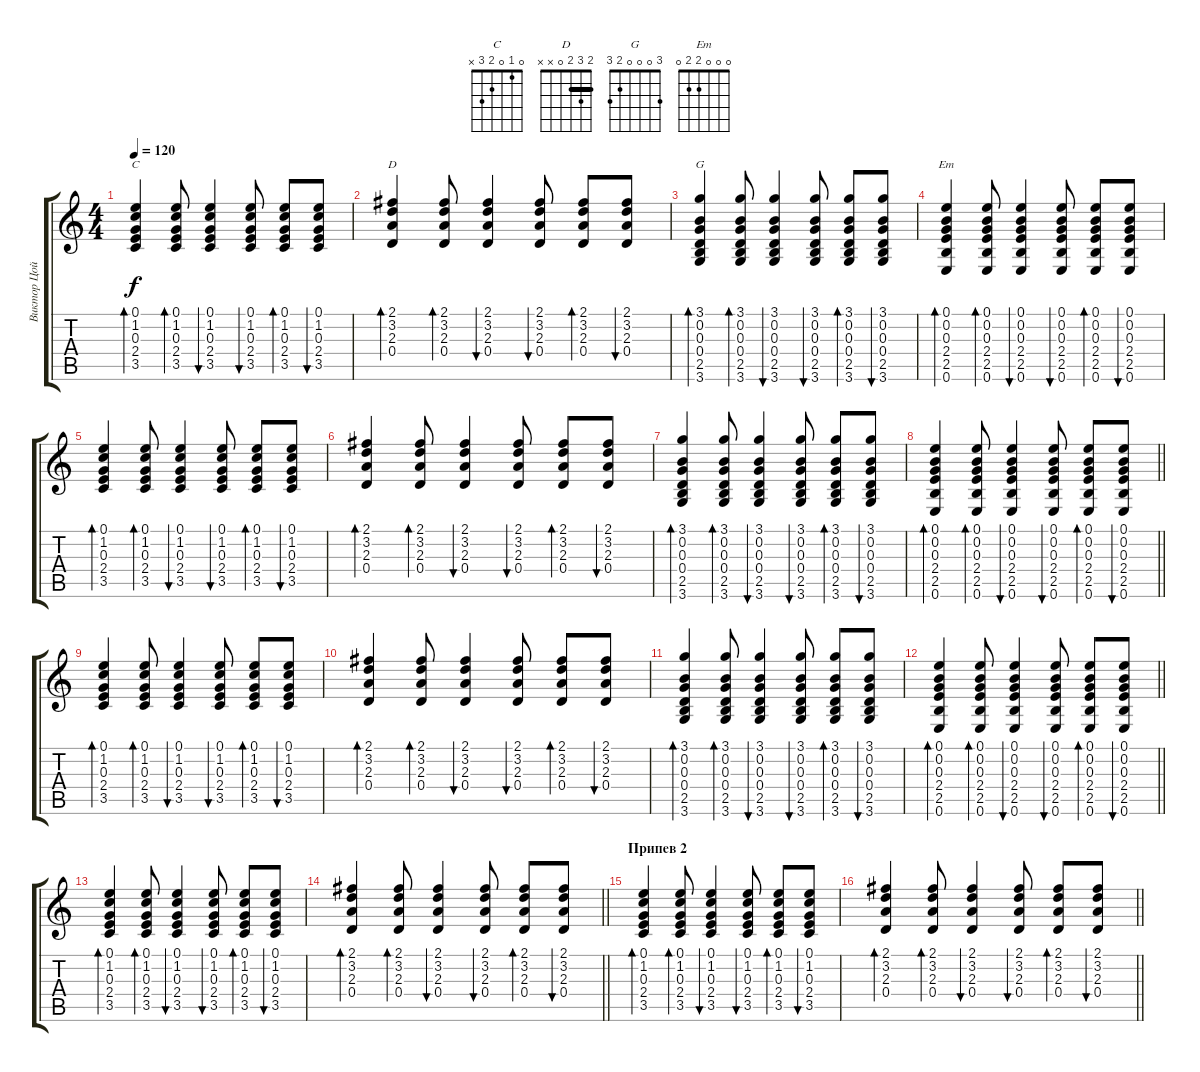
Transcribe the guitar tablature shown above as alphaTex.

\track ("Виктор Цой" "Виктор Цой") {instrument acousticguitarsteel}
\staff {score tabs}
\tuning (E4 B3 G3 D3 A2 E2) {hide}
\chord ("C" 0 1 0 2 3 x)
\chord ("D" 2 3 2 0 x x) {barre 2}
\chord ("G" 3 0 0 0 2 3)
\chord ("Em" 0 0 0 2 2 0)
\ts (4 4)
\tempo 120
\clef g2
\ks c
(0.1 1.2 0.3 2.4 3.5).4{bd 60 ch "C" dy f} (0.1 1.2 0.3 2.4 3.5).8{bd 60} (0.1 1.2 0.3 2.4 3.5).4{bu 60} (0.1 1.2 0.3 2.4 3.5).8{bu 60} (0.1 1.2 0.3 2.4 3.5).8{bd 60} (0.1 1.2 0.3 2.4 3.5).8{bu 60} |
(2.1 3.2 2.3 0.4).4{bd 60 ch "D"} (2.1 3.2 2.3 0.4).8{bd 60} (2.1 3.2 2.3 0.4).4{bu 60} (2.1 3.2 2.3 0.4).8{bu 60} (2.1 3.2 2.3 0.4).8{bd 60} (2.1 3.2 2.3 0.4).8{bu 60} |
(3.1 0.2 0.3 0.4 2.5 3.6).4{bd 60 ch "G"} (3.1 0.2 0.3 0.4 2.5 3.6).8{bd 60} (3.1 0.2 0.3 0.4 2.5 3.6).4{bu 60} (3.1 0.2 0.3 0.4 2.5 3.6).8{bu 60} (3.1 0.2 0.3 0.4 2.5 3.6).8{bd 60} (3.1 0.2 0.3 0.4 2.5 3.6).8{bu 60} |
(0.1 0.2 0.3 2.4 2.5 0.6).4{bd 60 ch "Em"} (0.1 0.2 0.3 2.4 2.5 0.6).8{bd 60} (0.1 0.2 0.3 2.4 2.5 0.6).4{bu 60} (0.1 0.2 0.3 2.4 2.5 0.6).8{bu 60} (0.1 0.2 0.3 2.4 2.5 0.6).8{bd 60} (0.1 0.2 0.3 2.4 2.5 0.6).8{bu 60} |
(0.1 1.2 0.3 2.4 3.5).4{bd 60} (0.1 1.2 0.3 2.4 3.5).8{bd 60} (0.1 1.2 0.3 2.4 3.5).4{bu 60} (0.1 1.2 0.3 2.4 3.5).8{bu 60} (0.1 1.2 0.3 2.4 3.5).8{bd 60} (0.1 1.2 0.3 2.4 3.5).8{bu 60} |
(2.1 3.2 2.3 0.4).4{bd 60} (2.1 3.2 2.3 0.4).8{bd 60} (2.1 3.2 2.3 0.4).4{bu 60} (2.1 3.2 2.3 0.4).8{bu 60} (2.1 3.2 2.3 0.4).8{bd 60} (2.1 3.2 2.3 0.4).8{bu 60} |
(3.1 0.2 0.3 0.4 2.5 3.6).4{bd 60} (3.1 0.2 0.3 0.4 2.5 3.6).8{bd 60} (3.1 0.2 0.3 0.4 2.5 3.6).4{bu 60} (3.1 0.2 0.3 0.4 2.5 3.6).8{bu 60} (3.1 0.2 0.3 0.4 2.5 3.6).8{bd 60} (3.1 0.2 0.3 0.4 2.5 3.6).8{bu 60} |
\barLineRight lightlight
(0.1 0.2 0.3 2.4 2.5 0.6).4{bd 60} (0.1 0.2 0.3 2.4 2.5 0.6).8{bd 60} (0.1 0.2 0.3 2.4 2.5 0.6).4{bu 60} (0.1 0.2 0.3 2.4 2.5 0.6).8{bu 60} (0.1 0.2 0.3 2.4 2.5 0.6).8{bd 60} (0.1 0.2 0.3 2.4 2.5 0.6).8{bu 60} |
(0.1 1.2 0.3 2.4 3.5).4{bd 60} (0.1 1.2 0.3 2.4 3.5).8{bd 60} (0.1 1.2 0.3 2.4 3.5).4{bu 60} (0.1 1.2 0.3 2.4 3.5).8{bu 60} (0.1 1.2 0.3 2.4 3.5).8{bd 60} (0.1 1.2 0.3 2.4 3.5).8{bu 60} |
(2.1 3.2 2.3 0.4).4{bd 60} (2.1 3.2 2.3 0.4).8{bd 60} (2.1 3.2 2.3 0.4).4{bu 60} (2.1 3.2 2.3 0.4).8{bu 60} (2.1 3.2 2.3 0.4).8{bd 60} (2.1 3.2 2.3 0.4).8{bu 60} |
(3.1 0.2 0.3 0.4 2.5 3.6).4{bd 60} (3.1 0.2 0.3 0.4 2.5 3.6).8{bd 60} (3.1 0.2 0.3 0.4 2.5 3.6).4{bu 60} (3.1 0.2 0.3 0.4 2.5 3.6).8{bu 60} (3.1 0.2 0.3 0.4 2.5 3.6).8{bd 60} (3.1 0.2 0.3 0.4 2.5 3.6).8{bu 60} |
\barLineRight lightlight
(0.1 0.2 0.3 2.4 2.5 0.6).4{bd 60} (0.1 0.2 0.3 2.4 2.5 0.6).8{bd 60} (0.1 0.2 0.3 2.4 2.5 0.6).4{bu 60} (0.1 0.2 0.3 2.4 2.5 0.6).8{bu 60} (0.1 0.2 0.3 2.4 2.5 0.6).8{bd 60} (0.1 0.2 0.3 2.4 2.5 0.6).8{bu 60} |
(0.1 1.2 0.3 2.4 3.5).4{bd 60} (0.1 1.2 0.3 2.4 3.5).8{bd 60} (0.1 1.2 0.3 2.4 3.5).4{bu 60} (0.1 1.2 0.3 2.4 3.5).8{bu 60} (0.1 1.2 0.3 2.4 3.5).8{bd 60} (0.1 1.2 0.3 2.4 3.5).8{bu 60} |
\barLineRight lightlight
(2.1 3.2 2.3 0.4).4{bd 60} (2.1 3.2 2.3 0.4).8{bd 60} (2.1 3.2 2.3 0.4).4{bu 60} (2.1 3.2 2.3 0.4).8{bu 60} (2.1 3.2 2.3 0.4).8{bd 60} (2.1 3.2 2.3 0.4).8{bu 60} |
\section ("" "Припев 2")
(0.1 1.2 0.3 2.4 3.5).4{bd 60} (0.1 1.2 0.3 2.4 3.5).8{bd 60} (0.1 1.2 0.3 2.4 3.5).4{bu 60} (0.1 1.2 0.3 2.4 3.5).8{bu 60} (0.1 1.2 0.3 2.4 3.5).8{bd 60} (0.1 1.2 0.3 2.4 3.5).8{bu 60} |
\barLineRight lightlight
(2.1 3.2 2.3 0.4).4{bd 60} (2.1 3.2 2.3 0.4).8{bd 60} (2.1 3.2 2.3 0.4).4{bu 60} (2.1 3.2 2.3 0.4).8{bu 60} (2.1 3.2 2.3 0.4).8{bd 60} (2.1 3.2 2.3 0.4).8{bu 60}
